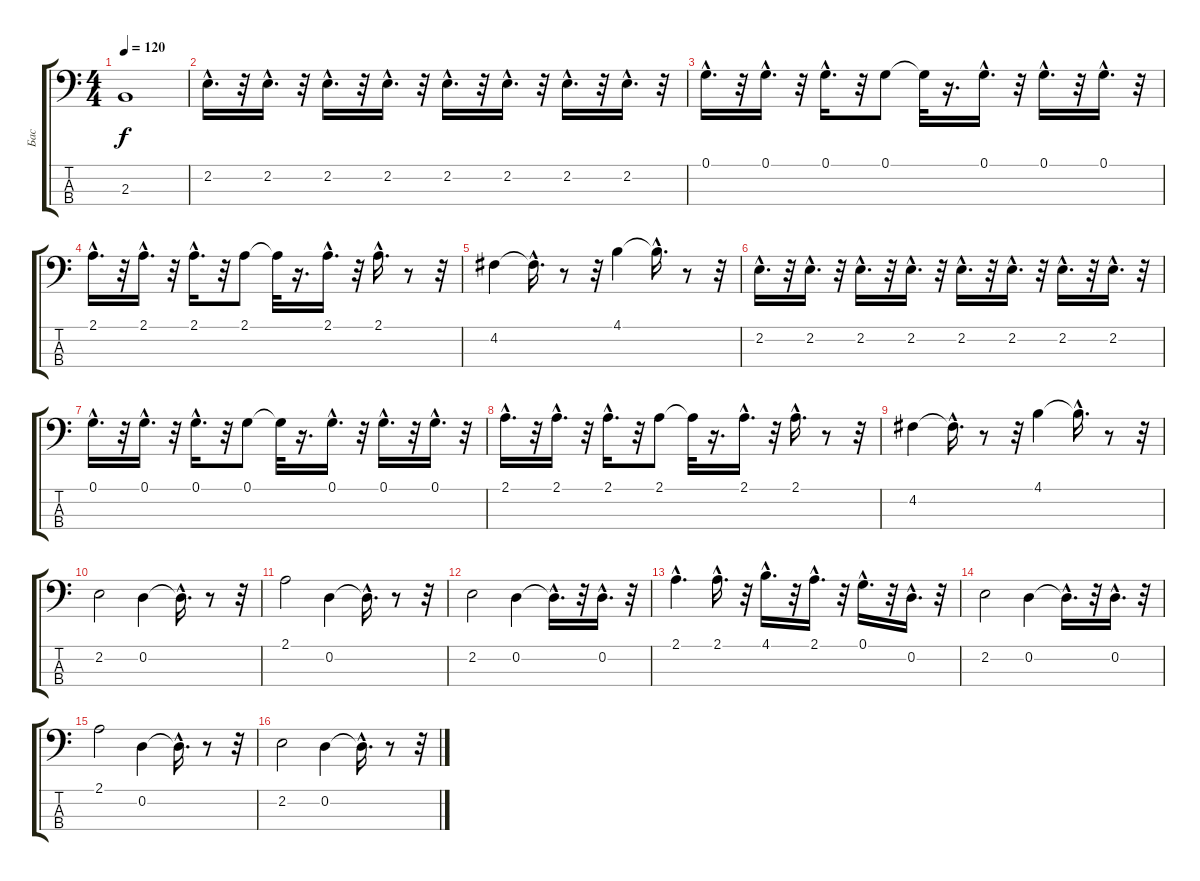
\track ("Бас" "Бас") {instrument fretlessbass}
\staff {score tabs}
\tuning (G2 D2 A1 E1) {hide}
\ts (4 4)
\tempo 120
\clef f4
\ks c
2.3.1{dy f} |
2.2{hac}.16{d} r.32 2.2{hac}.16{d} r.32 2.2{hac}.16{d} r.32 2.2{hac}.16{d} r.32 2.2{hac}.16{d} r.32 2.2{hac}.16{d} r.32 2.2{hac}.16{d} r.32 2.2{hac}.16{d} r.32 |
0.1{hac}.16{d} r.32 0.1{hac}.16{d} r.32 0.1{hac}.16{d} r.32 0.1.8 0.1{t}.32 r.16{d} 0.1{hac}.16{d} r.32 0.1{hac}.16{d} r.32 0.1{hac}.16{d} r.32 |
2.1{hac}.16{d} r.32 2.1{hac}.16{d} r.32 2.1{hac}.16{d} r.32 2.1.8 2.1{t}.32 r.16{d} 2.1{hac}.16{d} r.32 2.1{hac}.16{d} r.8 r.32 |
4.2.4 4.2{hac t}.16{d} r.8 r.32 4.1.4 4.1{hac t}.16{d} r.8 r.32 |
2.2{hac}.16{d} r.32 2.2{hac}.16{d} r.32 2.2{hac}.16{d} r.32 2.2{hac}.16{d} r.32 2.2{hac}.16{d} r.32 2.2{hac}.16{d} r.32 2.2{hac}.16{d} r.32 2.2{hac}.16{d} r.32 |
0.1{hac}.16{d} r.32 0.1{hac}.16{d} r.32 0.1{hac}.16{d} r.32 0.1.8 0.1{t}.32 r.16{d} 0.1{hac}.16{d} r.32 0.1{hac}.16{d} r.32 0.1{hac}.16{d} r.32 |
2.1{hac}.16{d} r.32 2.1{hac}.16{d} r.32 2.1{hac}.16{d} r.32 2.1.8 2.1{t}.32 r.16{d} 2.1{hac}.16{d} r.32 2.1{hac}.16{d} r.8 r.32 |
4.2.4 4.2{hac t}.16{d} r.8 r.32 4.1.4 4.1{hac t}.16{d} r.8 r.32 |
2.2.2 0.2.4 0.2{hac t}.16{d} r.8 r.32 |
2.1.2 0.2.4 0.2{hac t}.16{d} r.8 r.32 |
2.2.2 0.2.4 0.2{hac t}.16{d} r.32 0.2{hac}.16{d} r.32 |
2.1{hac}.4{d} 2.1{hac}.16{d} r.32 4.1{hac}.16{d} r.32 2.1{hac}.16{d} r.32 0.1{hac}.16{d} r.32 0.2{hac}.16{d} r.32 |
2.2.2 0.2.4 0.2{hac t}.16{d} r.32 0.2{hac}.16{d} r.32 |
2.1.2 0.2.4 0.2{hac t}.16{d} r.8 r.32 |
2.2.2 0.2.4 0.2{hac t}.16{d} r.8 r.32
